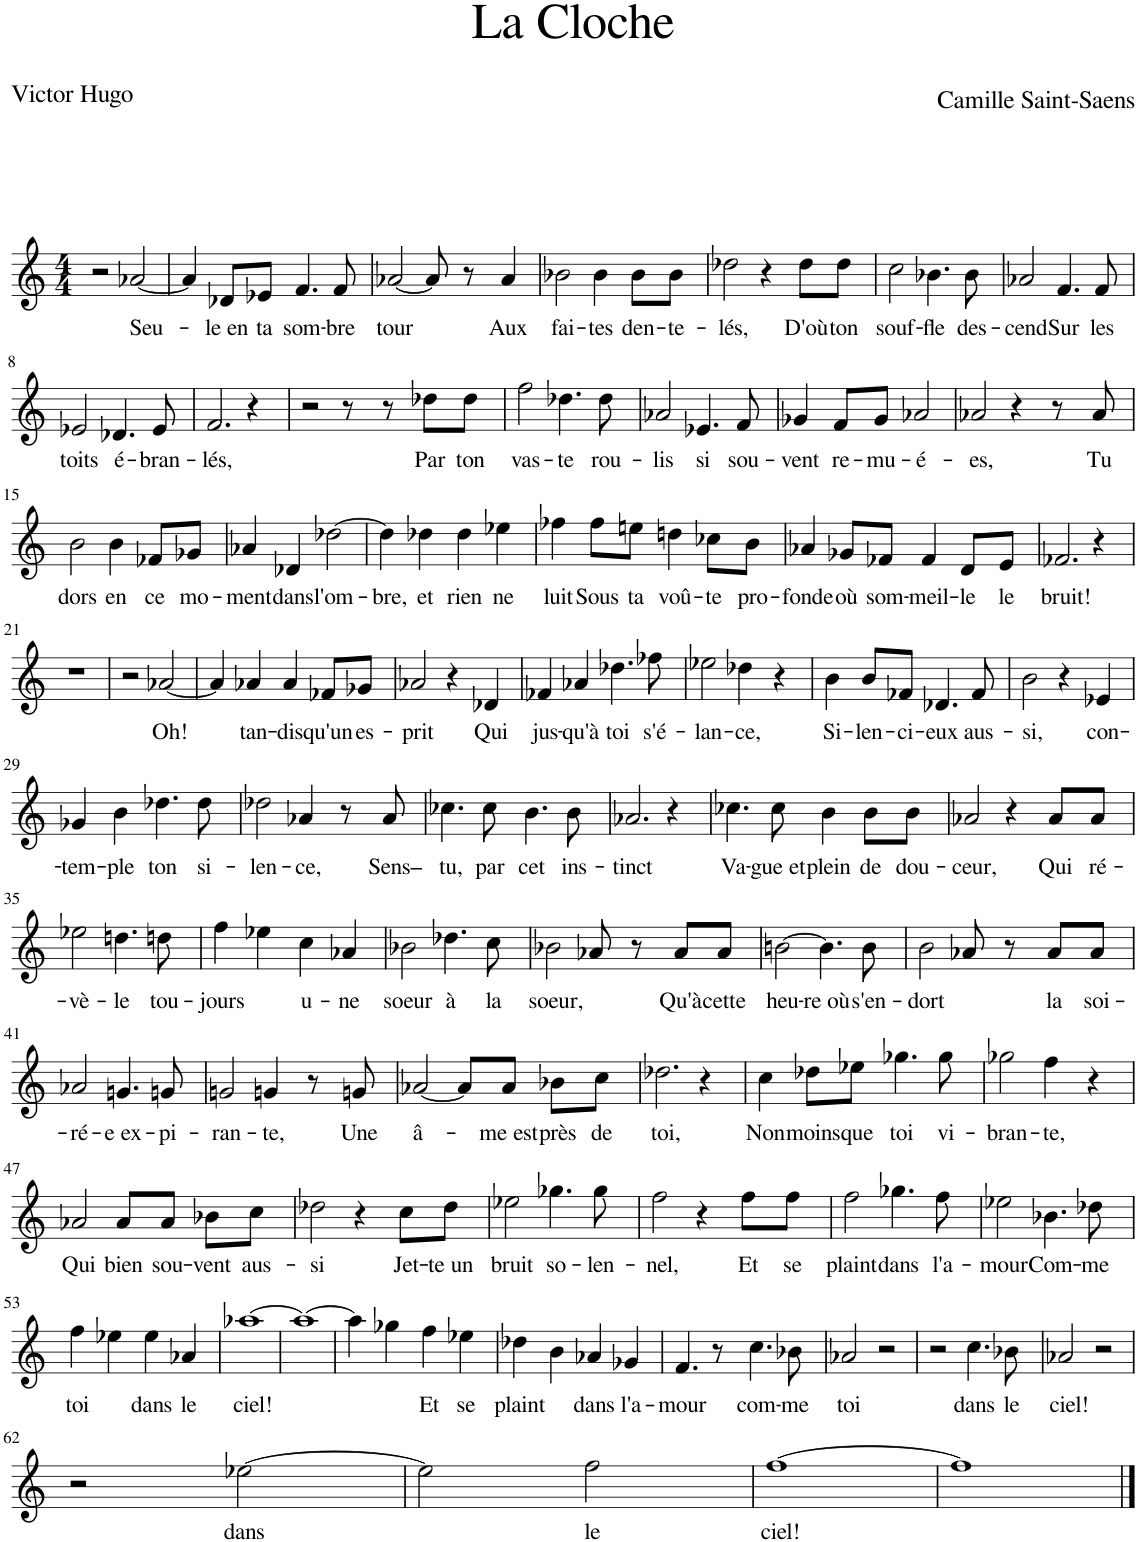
**kern	**text
*part1	*part1
*staff1	*staff1
*I"Piano	*
*I'Pno	*
*clefG2	*
*k[]	*
*M4/4	*
=1	=1
2r	.
!	!LO:LY:b
[2a-X/	Seu-
=2	=2
4a-/]	.
!	!LO:LY:b
8d-X/L	-le en
!	!LO:LY:b
8e-X/J	ta
!	!LO:LY:b
4.f/	som-
!	!LO:LY:b
8f/	-bre
=3	=3
!	!LO:LY:b
[2a-X/	tour
8a-/]	.
8r	.
!	!LO:LY:b
4a-/	Aux
=4	=4
!	!LO:LY:b
2b-X\	fai-
!	!LO:LY:b
4b-\	-tes
!	!LO:LY:b
8b-\L	den-
!	!LO:LY:b
8b-\J	-te-
=5	=5
!	!LO:LY:b
2dd-X\	-lés,
4r	.
!	!LO:LY:b
8dd-\L	D'où
!	!LO:LY:b
8dd-\J	ton
=6	=6
!	!LO:LY:b
2cc\	souf-
!	!LO:LY:b
4.b-X\	-fle
!	!LO:LY:b
8b-\	des-
=7	=7
!	!LO:LY:b
2a-X/	-cend
!	!LO:LY:b
4.f/	Sur
!	!LO:LY:b
8f/	les
!!LO:LB:g=z
=8	=8
!	!LO:LY:b
2e-X/	toits
!	!LO:LY:b
4.d-X/	é-
!	!LO:LY:b
8e-/	-bran-
=9	=9
!	!LO:LY:b
2.f/	-lés,
4r	.
=10	=10
2r	.
8r	.
8r	.
!	!LO:LY:b
8dd-X\L	Par
!	!LO:LY:b
8dd-\J	ton
=11	=11
!	!LO:LY:b
2ff\	vas-
!	!LO:LY:b
4.dd-X\	-te
!	!LO:LY:b
8dd-\	rou-
=12	=12
!	!LO:LY:b
2a-X/	-lis
!	!LO:LY:b
4.e-X/	si
!	!LO:LY:b
8f/	sou-
=13	=13
!	!LO:LY:b
4g-X/	-vent
!	!LO:LY:b
8f/L	re-
!	!LO:LY:b
8g-/J	-mu-
!	!LO:LY:b
2a-X/	-é-
=14	=14
!	!LO:LY:b
2a-X/	-es,
4r	.
8r	.
!	!LO:LY:b
8a-/	Tu
!!LO:LB:g=z
=15	=15
!	!LO:LY:b
2b\	dors
!	!LO:LY:b
4b\	en
!	!LO:LY:b
8f-X/L	ce
!	!LO:LY:b
8g-X/J	mo-
=16	=16
!	!LO:LY:b
4a-X/	-ment
!	!LO:LY:b
4d-X/	dans
!	!LO:LY:b
[2dd-X\	l'om-
=17	=17
!	!LO:LY:b
4dd-\]	-bre,
!	!LO:LY:b
4dd-X\	et
!	!LO:LY:b
4dd-\	rien
!	!LO:LY:b
4ee-X\	ne
=18	=18
!	!LO:LY:b
4ff-X\	luit
!	!LO:LY:b
8ff-\L	Sous
!	!LO:LY:b
8een\J	ta
!	!LO:LY:b
4ddn\	voû-
!	!LO:LY:b
8cc-X\L	-te
!	!LO:LY:b
8b\J	pro-
=19	=19
!	!LO:LY:b
4a-X/	-fonde
!	!LO:LY:b
8g-X/L	où
!	!LO:LY:b
8f-X/J	som-
!	!LO:LY:b
4f-/	-meil-
!	!LO:LY:b
8d/L	-le
!	!LO:LY:b
8e/J	le
=20	=20
!	!LO:LY:b
2.f-X/	bruit!
4r	.
!!LO:LB:g=z
=21	=21
1r	.
=22	=22
2r	.
!	!LO:LY:b
[2a-X/	Oh!
=23	=23
4a-/]	.
!	!LO:LY:b
4a-X/	tan-
!	!LO:LY:b
4a-/	-dis
!	!LO:LY:b
8f-X/L	qu'un
!	!LO:LY:b
8g-X/J	es-
=24	=24
!	!LO:LY:b
2a-X/	-prit
4r	.
!	!LO:LY:b
4d-X/	Qui
=25	=25
!	!LO:LY:b
4f-X/	jus-
!	!LO:LY:b
4a-X/	-qu'à
!	!LO:LY:b
4.dd-X\	toi
!	!LO:LY:b
8ff-X\	s'é-
=26	=26
!	!LO:LY:b
2ee-X\	-lan-
!	!LO:LY:b
4dd-X\	-ce,
4r	.
=27	=27
!	!LO:LY:b
4b\	Si-
!	!LO:LY:b
8b/L	-len-
!	!LO:LY:b
8f-X/J	-ci-
!	!LO:LY:b
4.d-X/	-eux
!	!LO:LY:b
8f-/	aus-
=28	=28
!	!LO:LY:b
2b\	-si,
4r	.
!	!LO:LY:b
4e-X/	con-
!!LO:LB:g=z
=29	=29
!	!LO:LY:b
4g-X/	-tem-
!	!LO:LY:b
4b\	-ple
!	!LO:LY:b
4.dd-X\	ton
!	!LO:LY:b
8dd-\	si-
=30	=30
!	!LO:LY:b
2dd-X\	-len-
!	!LO:LY:b
4a-X/	-ce,
8r	.
!	!LO:LY:b
8a-/	Sens–
=31	=31
!	!LO:LY:b
4.cc-X\	tu,
!	!LO:LY:b
8cc-\	par
!	!LO:LY:b
4.b\	cet
!	!LO:LY:b
8b\	ins-
=32	=32
!	!LO:LY:b
2.a-X/	-tinct
4r	.
=33	=33
!	!LO:LY:b
4.cc-X\	Va-
!	!LO:LY:b
8cc-\	-gue et
!	!LO:LY:b
4b\	plein
!	!LO:LY:b
8b\L	de
!	!LO:LY:b
8b\J	dou-
=34	=34
!	!LO:LY:b
2a-X/	-ceur,
4r	.
!	!LO:LY:b
8a-/L	Qui
!	!LO:LY:b
8a-/J	ré-
!!LO:LB:g=z
=35	=35
!	!LO:LY:b
2ee-X\	-vè-
!	!LO:LY:b
4.ddn\	-le
!	!LO:LY:b
8ddn\	tou-
=36	=36
!	!LO:LY:b
4ff\	-jours
4ee-X\	.
!	!LO:LY:b
4cc\	u-
!	!LO:LY:b
4a-X/	-ne
=37	=37
!	!LO:LY:b
2b-X\	soeur
!	!LO:LY:b
4.dd-X\	à
!	!LO:LY:b
8cc\	la
=38	=38
!	!LO:LY:b
2b-X\	soeur,
8a-X/	.
8r	.
!	!LO:LY:b
8a-/L	Qu'à
!	!LO:LY:b
8a-/J	cette
=39	=39
!	!LO:LY:b
[2bn\	heu-
!	!LO:LY:b
4.b\]	-re où
!	!LO:LY:b
8b\	s'en-
=40	=40
!	!LO:LY:b
2b\	-dort
8a-X/	.
8r	.
!	!LO:LY:b
8a-/L	la
!	!LO:LY:b
8a-/J	soi-
!!LO:LB:g=z
=41	=41
!	!LO:LY:b
2a-X/	-ré-
!	!LO:LY:b
4.gn/	-e ex-
!	!LO:LY:b
8gn/	-pi-
=42	=42
!	!LO:LY:b
2gn/	-ran-
!	!LO:LY:b
4gn/	-te,
8r	.
!	!LO:LY:b
8gn/	Une
=43	=43
!	!LO:LY:b
[2a-X/	â-
8a-/L]	.
!	!LO:LY:b
8a-/J	-me est
!	!LO:LY:b
8b-X\L	près
!	!LO:LY:b
8cc\J	de
=44	=44
!	!LO:LY:b
2.dd-X\	toi,
4r	.
=45	=45
!	!LO:LY:b
4cc\	Non
!	!LO:LY:b
8dd-X\L	moins
!	!LO:LY:b
8ee-X\J	que
!	!LO:LY:b
4.gg-X\	toi
!	!LO:LY:b
8gg-\	vi-
=46	=46
!	!LO:LY:b
2gg-X\	-bran-
!	!LO:LY:b
4ff\	-te,
4r	.
!!LO:LB:g=z
=47	=47
!	!LO:LY:b
2a-X/	Qui
!	!LO:LY:b
8a-/L	bien
!	!LO:LY:b
8a-/J	sou-
!	!LO:LY:b
8b-X\L	-vent
!	!LO:LY:b
8cc\J	aus-
=48	=48
!	!LO:LY:b
2dd-X\	-si
4r	.
!	!LO:LY:b
8cc\L	Jet-
!	!LO:LY:b
8dd-\J	-te un
=49	=49
!	!LO:LY:b
2ee-X\	bruit
!	!LO:LY:b
4.gg-X\	so-
!	!LO:LY:b
8gg-\	-len-
=50	=50
!	!LO:LY:b
2ff\	-nel,
4r	.
!	!LO:LY:b
8ff\L	Et
!	!LO:LY:b
8ff\J	se
=51	=51
!	!LO:LY:b
2ff\	plaint
!	!LO:LY:b
4.gg-X\	dans
!	!LO:LY:b
8ff\	l'a-
=52	=52
!	!LO:LY:b
2ee-X\	-mour
!	!LO:LY:b
4.b-X\	Com-
!	!LO:LY:b
8dd-X\	-me
!!LO:LB:g=z
=53	=53
!	!LO:LY:b
4ff\	toi
4ee-X\	.
!	!LO:LY:b
4ee-\	dans
!	!LO:LY:b
4a-X/	le
=54	=54
!	!LO:LY:b
[1aa-X	ciel!
=55	=55
1aa-_	.
=56	=56
4aa-\]	.
4gg-X\	.
!	!LO:LY:b
4ff\	Et
!	!LO:LY:b
4ee-X\	se
=57	=57
!	!LO:LY:b
4dd-X\	plaint
4b\	.
!	!LO:LY:b
4a-X/	dans
!	!LO:LY:b
4g-X/	l'a-
=58	=58
!	!LO:LY:b
4.f/	-mour
8r	.
!	!LO:LY:b
4.cc\	com-
!	!LO:LY:b
8b-X\	-me
=59	=59
!	!LO:LY:b
2a-X/	toi
2r	.
=60	=60
2r	.
!	!LO:LY:b
4.cc\	dans
!	!LO:LY:b
8b-X\	le
=61	=61
!	!LO:LY:b
2a-X/	ciel!
2r	.
!!LO:LB:g=z
=62	=62
2r	.
!	!LO:LY:b
[2ee-X\	dans
=63	=63
2ee-\]	.
!	!LO:LY:b
2ff\	le
=64	=64
!	!LO:LY:b
[1ff	ciel!
=65	=65
1ff]	.
==	==
*-	*-
